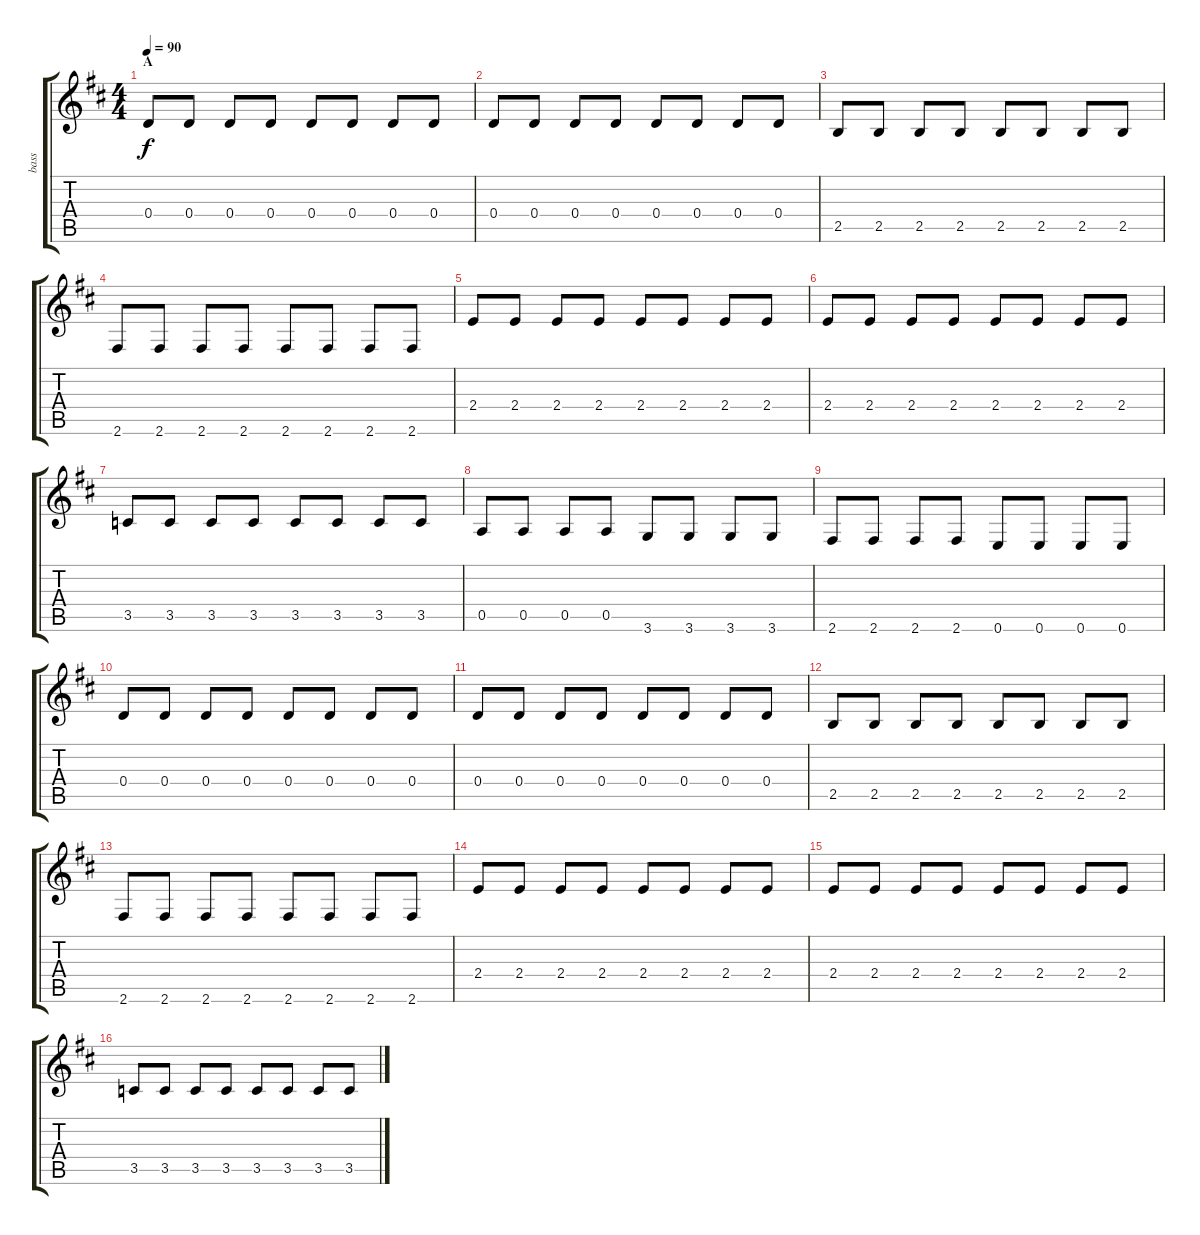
\track ("bass" "bass") {instrument electricbassfinger}
\staff {score tabs}
\tuning (E4 B3 G3 D3 A2 E2) {hide}
\ts (4 4)
\section ("" "A")
\tempo 90
\clef g2
\ks d
0.4.8{dy f instrument electricbassfinger} 0.4.8 0.4.8 0.4.8 0.4.8 0.4.8 0.4.8 0.4.8 |
0.4.8 0.4.8 0.4.8 0.4.8 0.4.8 0.4.8 0.4.8 0.4.8 |
2.5.8 2.5.8 2.5.8 2.5.8 2.5.8 2.5.8 2.5.8 2.5.8 |
2.6.8 2.6.8 2.6.8 2.6.8 2.6.8 2.6.8 2.6.8 2.6.8 |
2.4.8 2.4.8 2.4.8 2.4.8 2.4.8 2.4.8 2.4.8 2.4.8 |
2.4.8 2.4.8 2.4.8 2.4.8 2.4.8 2.4.8 2.4.8 2.4.8 |
3.5.8 3.5.8 3.5.8 3.5.8 3.5.8 3.5.8 3.5.8 3.5.8 |
0.5.8 0.5.8 0.5.8 0.5.8 3.6.8 3.6.8 3.6.8 3.6.8 |
2.6.8 2.6.8 2.6.8 2.6.8 0.6.8 0.6.8 0.6.8 0.6.8 |
0.4.8 0.4.8 0.4.8 0.4.8 0.4.8 0.4.8 0.4.8 0.4.8 |
0.4.8 0.4.8 0.4.8 0.4.8 0.4.8 0.4.8 0.4.8 0.4.8 |
2.5.8 2.5.8 2.5.8 2.5.8 2.5.8 2.5.8 2.5.8 2.5.8 |
2.6.8 2.6.8 2.6.8 2.6.8 2.6.8 2.6.8 2.6.8 2.6.8 |
2.4.8 2.4.8 2.4.8 2.4.8 2.4.8 2.4.8 2.4.8 2.4.8 |
2.4.8 2.4.8 2.4.8 2.4.8 2.4.8 2.4.8 2.4.8 2.4.8 |
3.5.8 3.5.8 3.5.8 3.5.8 3.5.8 3.5.8 3.5.8 3.5.8
